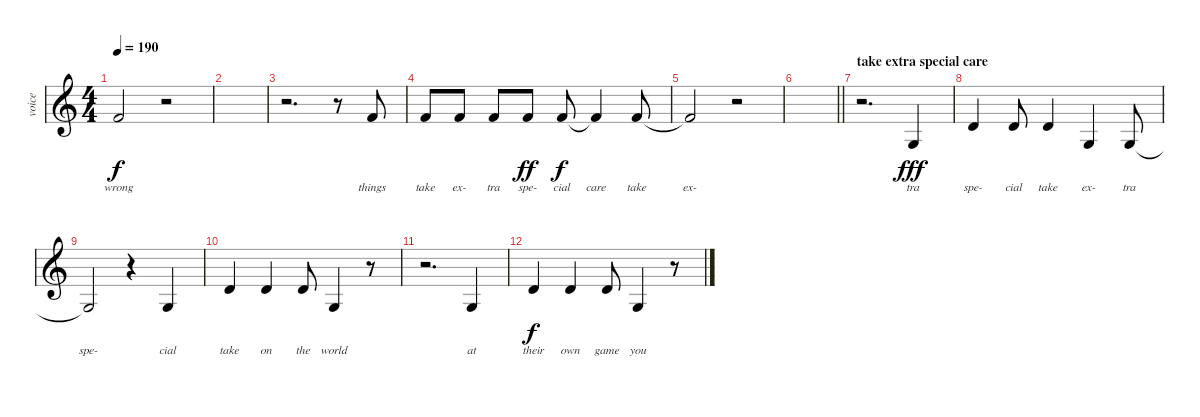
\track ("voice" "voice") {instrument lead2sawtooth}
\staff {score}
\tuning (E4 B3 G3 D3 A2 E2) {hide}
\ts (4 4)
\tempo 190
\clef g2
\ks c
1.1{t}.2{lyrics (0 "wrong") lyrics (1 "") lyrics (2 "") lyrics (3 "") lyrics (4 "") dy f} r.2 |
|
r.2{d} r.8 1.1.8{lyrics (0 "things") lyrics (1 "") lyrics (2 "") lyrics (3 "") lyrics (4 "")} |
1.1.8{lyrics (0 "take") lyrics (1 "") lyrics (2 "") lyrics (3 "") lyrics (4 "")} 1.1.8{lyrics (0 "ex-") lyrics (1 "") lyrics (2 "") lyrics (3 "") lyrics (4 "")} 1.1.8{lyrics (0 "tra") lyrics (1 "") lyrics (2 "") lyrics (3 "") lyrics (4 "")} 1.1.8{lyrics (0 "spe-") lyrics (1 "") lyrics (2 "") lyrics (3 "") lyrics (4 "") dy ff} 1.1.8{lyrics (0 "cial") lyrics (1 "") lyrics (2 "") lyrics (3 "") lyrics (4 "") dy f} 1.1{t}.4{lyrics (0 "care") lyrics (1 "") lyrics (2 "") lyrics (3 "") lyrics (4 "")} 1.1.8{lyrics (0 "take") lyrics (1 "") lyrics (2 "") lyrics (3 "") lyrics (4 "")} |
1.1{t}.2{lyrics (0 "ex-") lyrics (1 "") lyrics (2 "") lyrics (3 "") lyrics (4 "")} r.2 |
\barLineRight lightlight
|
\section ("" "take extra special care")
r.2{d} 0.3.4{lyrics (0 "tra") lyrics (1 "") lyrics (2 "") lyrics (3 "") lyrics (4 "") dy fff} |
3.2.4{lyrics (0 "spe-") lyrics (1 "") lyrics (2 "") lyrics (3 "") lyrics (4 "")} 3.2.8{lyrics (0 "cial") lyrics (1 "") lyrics (2 "") lyrics (3 "") lyrics (4 "")} 3.2.4{lyrics (0 "take") lyrics (1 "") lyrics (2 "") lyrics (3 "") lyrics (4 "")} 0.3.4{lyrics (0 "ex-") lyrics (1 "") lyrics (2 "") lyrics (3 "") lyrics (4 "")} 0.3.8{lyrics (0 "tra") lyrics (1 "") lyrics (2 "") lyrics (3 "") lyrics (4 "")} |
0.3{t}.2{lyrics (0 "spe-") lyrics (1 "") lyrics (2 "") lyrics (3 "") lyrics (4 "")} r.4 0.3.4{lyrics (0 "cial") lyrics (1 "") lyrics (2 "") lyrics (3 "") lyrics (4 "")} |
3.2.4{lyrics (0 "take") lyrics (1 "") lyrics (2 "") lyrics (3 "") lyrics (4 "")} 3.2.4{lyrics (0 "on") lyrics (1 "") lyrics (2 "") lyrics (3 "") lyrics (4 "")} 3.2.8{lyrics (0 "the") lyrics (1 "") lyrics (2 "") lyrics (3 "") lyrics (4 "")} 0.3.4{lyrics (0 "world") lyrics (1 "") lyrics (2 "") lyrics (3 "") lyrics (4 "")} r.8 |
r.2{d} 0.3.4{lyrics (0 "at") lyrics (1 "") lyrics (2 "") lyrics (3 "") lyrics (4 "")} |
3.2.4{lyrics (0 "their") lyrics (1 "") lyrics (2 "") lyrics (3 "") lyrics (4 "") dy f} 3.2.4{lyrics (0 "own") lyrics (1 "") lyrics (2 "") lyrics (3 "") lyrics (4 "")} 3.2.8{lyrics (0 "game") lyrics (1 "") lyrics (2 "") lyrics (3 "") lyrics (4 "")} 0.3.4{lyrics (0 "you") lyrics (1 "") lyrics (2 "") lyrics (3 "") lyrics (4 "")} r.8
